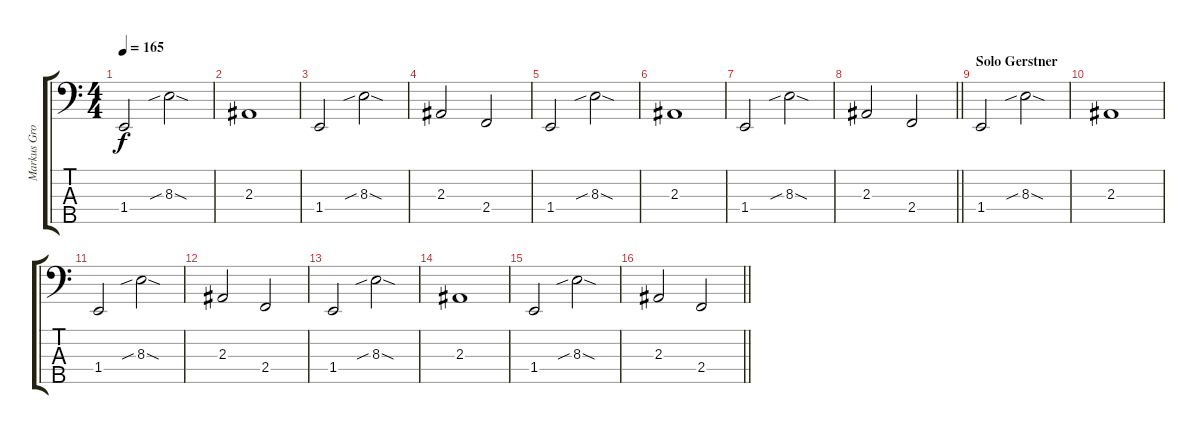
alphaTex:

\track ("Markus Grosskopf" "Markus Gro") {instrument electricbasspick}
\staff {score tabs}
\tuning (Gb2 Db2 Ab1 Eb1 Bb0) {hide}
\ts (4 4)
\tempo 165
\clef f4
\ks c
1.4.2{dy f} 8.3{sib sod}.2 |
2.3.1 |
1.4.2 8.3{sib sod}.2 |
2.3.2 2.4.2 |
1.4.2 8.3{sib sod}.2 |
2.3.1 |
1.4.2 8.3{sib sod}.2 |
\barLineRight lightlight
2.3.2 2.4.2 |
\section ("" "Solo Gerstner")
1.4.2 8.3{sib sod}.2 |
2.3.1 |
1.4.2 8.3{sib sod}.2 |
2.3.2 2.4.2 |
1.4.2 8.3{sib sod}.2 |
2.3.1 |
1.4.2 8.3{sib sod}.2 |
\barLineRight lightlight
2.3.2 2.4.2
